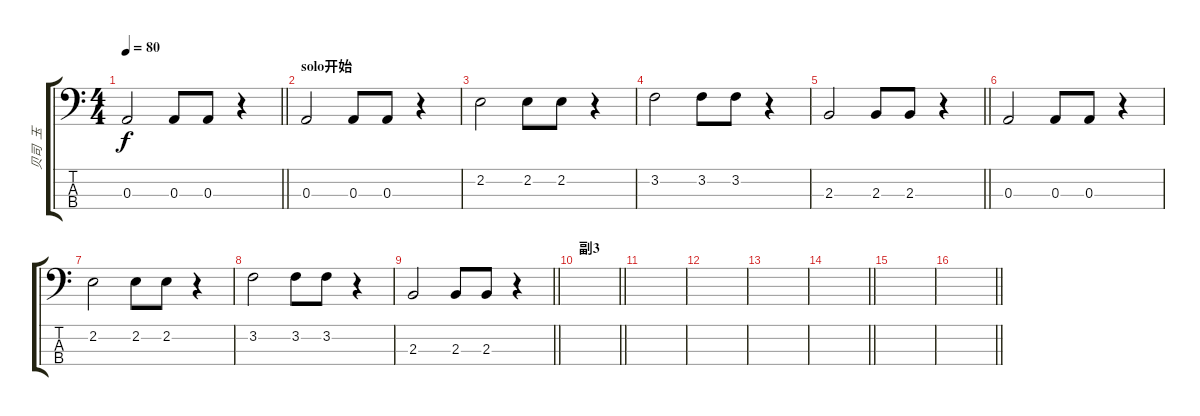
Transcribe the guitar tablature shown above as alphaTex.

\track ("贝司  玉" "贝司  玉") {instrument electricbassfinger}
\staff {score tabs}
\tuning (G2 D2 A1 E1) {hide}
\ts (4 4)
\tempo 80
\clef f4
\barLineRight lightlight
\ks c
0.3.2{dy f} 0.3.8 0.3.8 r.4 |
\section ("" "solo开始")
0.3.2 0.3.8 0.3.8 r.4 |
2.2.2 2.2.8 2.2.8 r.4 |
3.2.2 3.2.8 3.2.8 r.4 |
\barLineRight lightlight
2.3.2 2.3.8 2.3.8 r.4 |
0.3.2 0.3.8 0.3.8 r.4 |
2.2.2 2.2.8 2.2.8 r.4 |
3.2.2 3.2.8 3.2.8 r.4 |
\barLineRight lightlight
2.3.2 2.3.8 2.3.8 r.4 |
\section ("" "副3")
\barLineRight lightlight
|
|
|
|
\barLineRight lightlight
|
|
\barLineRight lightlight
